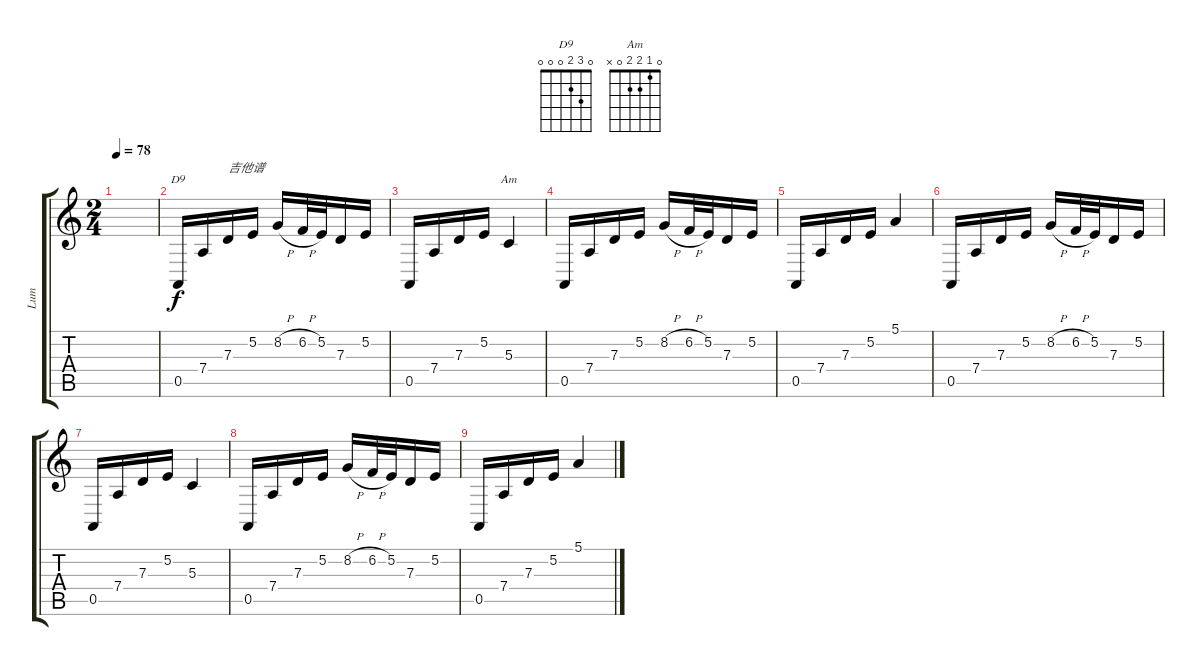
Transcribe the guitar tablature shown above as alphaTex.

\track ("Lum" "Lum") {instrument dulcimer}
\staff {score tabs}
\tuning (E4 B3 G3 D3 A2 E2) {hide}
\chord ("D9" 0 3 2 0 0 0)
\chord ("Am" 0 1 2 2 0 x)
\ts (2 4)
\tempo 78
\clef g2
\ks c
|
0.5.16{ch "D9"} 7.4.16 7.3.16{txt "吉他谱"} 5.2.16 8.2{h}.16 6.2{h}.32 5.2.32 7.3.16 5.2.16 |
0.5.16 7.4.16 7.3.16 5.2.16 5.3.4{ch "Am"} |
0.5.16 7.4.16 7.3.16 5.2.16 8.2{h}.16 6.2{h}.32 5.2.32 7.3.16 5.2.16 |
0.5.16 7.4.16 7.3.16 5.2.16 5.1.4 |
0.5.16 7.4.16 7.3.16 5.2.16 8.2{h}.16 6.2{h}.32 5.2.32 7.3.16 5.2.16 |
0.5.16 7.4.16 7.3.16 5.2.16 5.3.4 |
0.5.16 7.4.16 7.3.16 5.2.16 8.2{h}.16 6.2{h}.32 5.2.32 7.3.16 5.2.16 |
0.5.16 7.4.16 7.3.16 5.2.16 5.1.4
